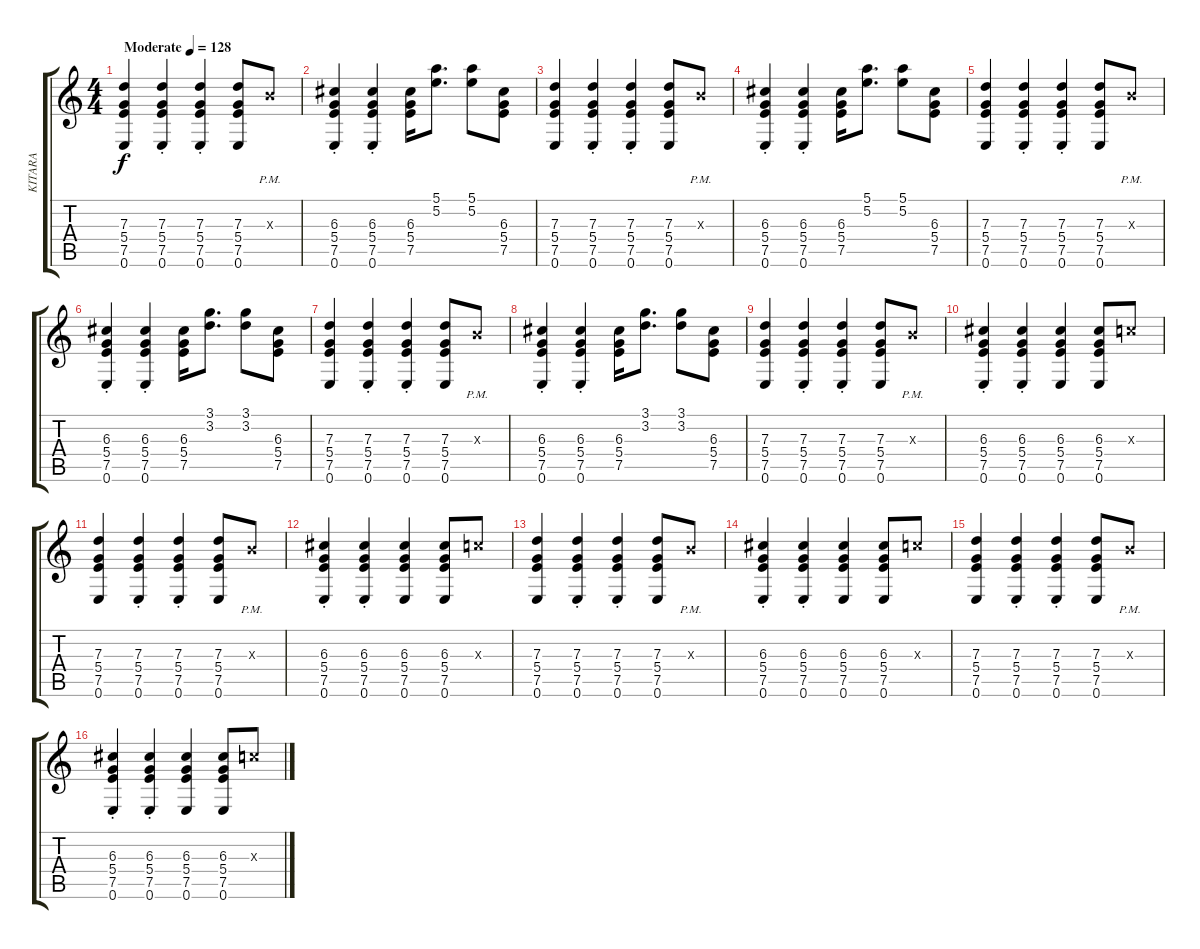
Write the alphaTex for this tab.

\track ("KITARA" "KITARA") {instrument acousticguitarsteel}
\staff {score tabs}
\tuning (E4 B3 G3 D3 A2 E2) {hide}
\ts (4 4)
\tempo (128 "Moderate")
\clef g2
\ks c
(7.3 5.4 7.5 0.6).4{dy f instrument acousticguitarsteel} (7.3 5.4 7.5 0.6{st}).4 (7.3 5.4 7.5 0.6{st}).4 (7.3 5.4 7.5 0.6).8 4.3{pm x}.8 |
(6.3{st} 5.4 7.5 0.6{st}).4 (6.3{st} 5.4 7.5 0.6{st}).4 (6.3 5.4 7.5).16 (5.1 5.2).8{d} (5.1 5.2).8 (6.3 5.4 7.5).8 |
(7.3 5.4 7.5 0.6).4 (7.3 5.4 7.5 0.6{st}).4 (7.3 5.4 7.5 0.6{st}).4 (7.3 5.4 7.5 0.6).8 4.3{pm x}.8 |
(6.3 5.4 7.5 0.6{st}).4 (6.3 5.4 7.5 0.6{st}).4 (6.3 5.4 7.5).16 (5.1 5.2).8{d} (5.1 5.2).8 (6.3 5.4 7.5).8 |
(7.3 5.4 7.5 0.6).4 (7.3 5.4 7.5 0.6{st}).4 (7.3 5.4 7.5 0.6{st}).4 (7.3 5.4 7.5 0.6).8 4.3{pm x}.8 |
(6.3 5.4 7.5 0.6{st}).4 (6.3 5.4 7.5 0.6{st}).4 (6.3 5.4 7.5).16 (3.1 3.2).8{d} (3.1 3.2).8 (6.3 5.4 7.5).8 |
(7.3 5.4 7.5 0.6).4 (7.3 5.4 7.5 0.6{st}).4 (7.3 5.4 7.5 0.6{st}).4 (7.3 5.4 7.5 0.6).8 4.3{pm x}.8 |
(6.3 5.4 7.5 0.6{st}).4 (6.3 5.4 7.5 0.6{st}).4 (6.3 5.4 7.5).16 (3.1 3.2).8{d} (3.1 3.2).8 (6.3 5.4 7.5).8 |
(7.3 5.4 7.5 0.6).4 (7.3 5.4 7.5 0.6{st}).4 (7.3 5.4 7.5 0.6{st}).4 (7.3 5.4 7.5 0.6).8 4.3{pm x}.8 |
(6.3 5.4 7.5 0.6{st}).4 (6.3 5.4 7.5 0.6{st}).4 (6.3 5.4 7.5 0.6).4 (6.3 5.4 7.5 0.6).8 5.3{x}.8 |
(7.3 5.4 7.5 0.6).4 (7.3 5.4 7.5 0.6{st}).4 (7.3 5.4 7.5 0.6{st}).4 (7.3 5.4 7.5 0.6).8 4.3{pm x}.8 |
(6.3 5.4 7.5 0.6{st}).4 (6.3 5.4 7.5 0.6{st}).4 (6.3 5.4 7.5 0.6).4 (6.3 5.4 7.5 0.6).8 5.3{x}.8 |
(7.3 5.4 7.5 0.6).4 (7.3 5.4 7.5 0.6{st}).4 (7.3 5.4 7.5 0.6{st}).4 (7.3 5.4 7.5 0.6).8 4.3{pm x}.8 |
(6.3 5.4 7.5 0.6{st}).4 (6.3 5.4 7.5 0.6{st}).4 (6.3 5.4 7.5 0.6).4 (6.3 5.4 7.5 0.6).8 5.3{x}.8 |
(7.3 5.4 7.5 0.6).4 (7.3 5.4 7.5 0.6{st}).4 (7.3 5.4 7.5 0.6{st}).4 (7.3 5.4 7.5 0.6).8 4.3{pm x}.8 |
(6.3 5.4 7.5 0.6{st}).4 (6.3 5.4 7.5 0.6{st}).4 (6.3 5.4 7.5 0.6).4 (6.3 5.4 7.5 0.6).8 5.3{x}.8
